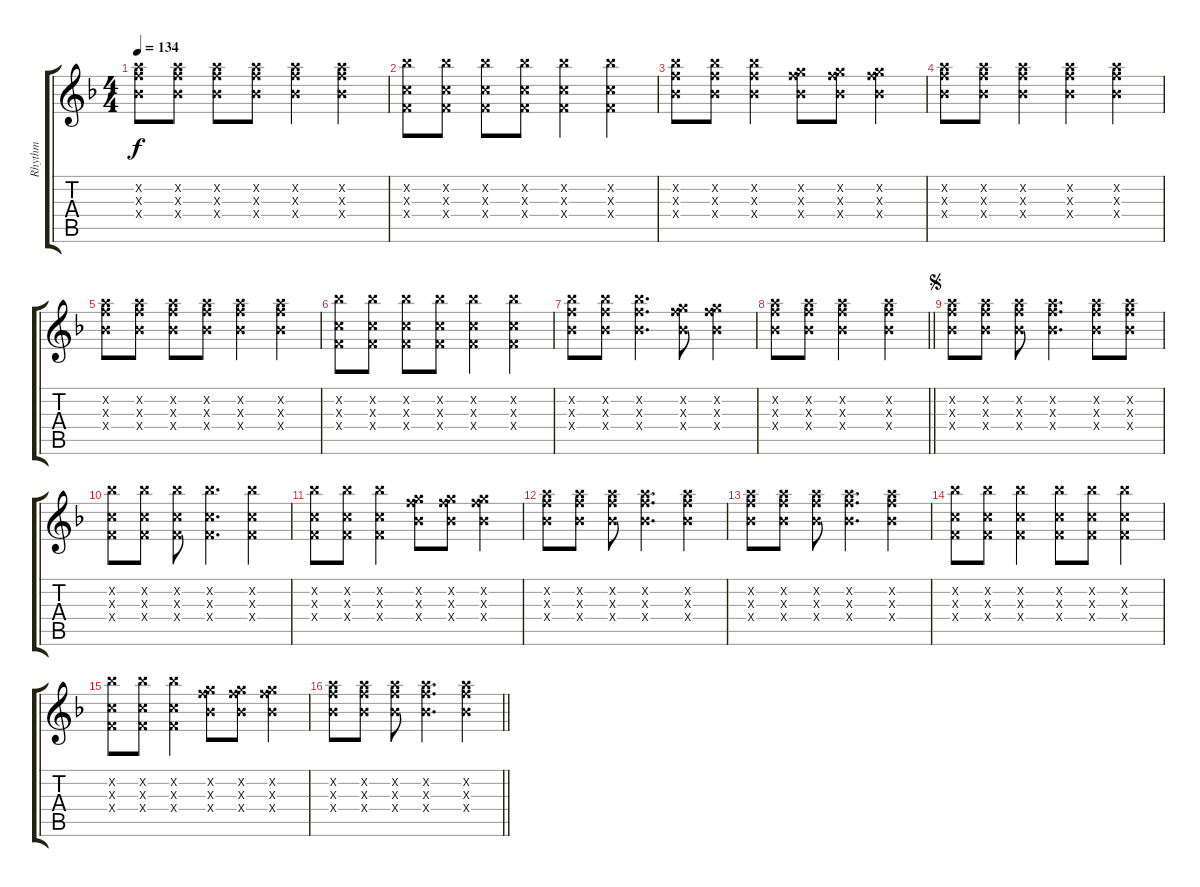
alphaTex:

\track ("Rhythm" "Rhythm") {instrument electricguitarmuted}
\staff {score tabs}
\tuning (E4 B3 G3 D3 A2 D2) {hide}
\ts (4 4)
\tempo 134
\clef g2
\ks f
(10.2{x} 10.3{x} 8.4{x}).8{dy f instrument electricguitarmuted} (10.2{x} 10.3{x} 8.4{x}).8 (10.2{x} 10.3{x} 8.4{x}).8 (10.2{x} 10.3{x} 8.4{x}).8 (10.2{x} 10.3{x} 8.4{x}).4 (10.2{x} 10.3{x} 8.4{x}).4 |
(11.2{x} 5.3{x} 3.4{x}).8 (11.2{x} 5.3{x} 3.4{x}).8 (11.2{x} 5.3{x} 3.4{x}).8 (11.2{x} 5.3{x} 3.4{x}).8 (11.2{x} 5.3{x} 3.4{x}).4 (11.2{x} 5.3{x} 3.4{x}).4 |
(11.2{x} 10.3{x} 8.4{x}).8 (11.2{x} 10.3{x} 8.4{x}).8 (11.2{x} 10.3{x} 8.4{x}).4 (8.2{x} 10.3{x} 8.4{x}).8 (8.2{x} 10.3{x} 8.4{x}).8 (8.2{x} 10.3{x} 8.4{x}).4 |
(10.2{x} 10.3{x} 8.4{x}).8 (10.2{x} 10.3{x} 8.4{x}).8 (10.2{x} 10.3{x} 8.4{x}).4 (10.2{x} 10.3{x} 8.4{x}).4 (10.2{x} 10.3{x} 8.4{x}).4 |
(10.2{x} 10.3{x} 8.4{x}).8 (10.2{x} 10.3{x} 8.4{x}).8 (10.2{x} 10.3{x} 8.4{x}).8 (10.2{x} 10.3{x} 8.4{x}).8 (10.2{x} 10.3{x} 8.4{x}).4 (10.2{x} 10.3{x} 8.4{x}).4 |
(11.2{x} 5.3{x} 3.4{x}).8 (11.2{x} 5.3{x} 3.4{x}).8 (11.2{x} 5.3{x} 3.4{x}).8 (11.2{x} 5.3{x} 3.4{x}).8 (11.2{x} 5.3{x} 3.4{x}).4 (11.2{x} 5.3{x} 3.4{x}).4 |
(11.2{x} 10.3{x} 8.4{x}).8 (11.2{x} 10.3{x} 8.4{x}).8 (11.2{x} 10.3{x} 8.4{x}).4{d} (8.2{x} 10.3{x} 8.4{x}).8 (8.2{x} 10.3{x} 8.4{x}).4 |
\barLineRight lightlight
(10.2{x} 10.3{x} 8.4{x}).8 (10.2{x} 10.3{x} 8.4{x}).8 (10.2{x} 10.3{x} 8.4{x}).2 (10.2{x} 10.3{x} 8.4{x}).4 |
\jump segno
(10.2{x} 10.3{x} 8.4{x}).8 (10.2{x} 10.3{x} 8.4{x}).8 (10.2{x} 10.3{x} 8.4{x}).8 (10.2{x} 10.3{x} 8.4{x}).4{d} (10.2{x} 10.3{x} 8.4{x}).8 (10.2{x} 10.3{x} 8.4{x}).8 |
(11.2{x} 5.3{x} 3.4{x}).8 (11.2{x} 5.3{x} 3.4{x}).8 (11.2{x} 5.3{x} 3.4{x}).8 (11.2{x} 5.3{x} 3.4{x}).4{d} (11.2{x} 5.3{x} 3.4{x}).4 |
(11.2{x} 5.3{x} 3.4{x}).8 (11.2{x} 5.3{x} 3.4{x}).8 (11.2{x} 5.3{x} 3.4{x}).4 (8.2{x} 10.3{x} 8.4{x}).8 (8.2{x} 10.3{x} 8.4{x}).8 (8.2{x} 10.3{x} 8.4{x}).4 |
(10.2{x} 10.3{x} 8.4{x}).8 (10.2{x} 10.3{x} 8.4{x}).8 (10.2{x} 10.3{x} 8.4{x}).8 (10.2{x} 10.3{x} 8.4{x}).4{d} (10.2{x} 10.3{x} 8.4{x}).4 |
(10.2{x} 10.3{x} 8.4{x}).8 (10.2{x} 10.3{x} 8.4{x}).8 (10.2{x} 10.3{x} 8.4{x}).8 (10.2{x} 10.3{x} 8.4{x}).4{d} (10.2{x} 10.3{x} 8.4{x}).4 |
(11.2{x} 5.3{x} 3.4{x}).8 (11.2{x} 5.3{x} 3.4{x}).8 (11.2{x} 5.3{x} 3.4{x}).4 (11.2{x} 5.3{x} 3.4{x}).8 (11.2{x} 5.3{x} 3.4{x}).8 (11.2{x} 5.3{x} 3.4{x}).4 |
(11.2{x} 5.3{x} 3.4{x}).8 (11.2{x} 5.3{x} 3.4{x}).8 (11.2{x} 5.3{x} 3.4{x}).4 (8.2{x} 10.3{x} 8.4{x}).8 (8.2{x} 10.3{x} 8.4{x}).8 (8.2{x} 10.3{x} 8.4{x}).4 |
\barLineRight lightlight
(10.2{x} 10.3{x} 8.4{x}).8 (10.2{x} 10.3{x} 8.4{x}).8 (10.2{x} 10.3{x} 8.4{x}).8 (10.2{x} 10.3{x} 8.4{x}).4{d} (10.2{x} 10.3{x} 8.4{x}).4
